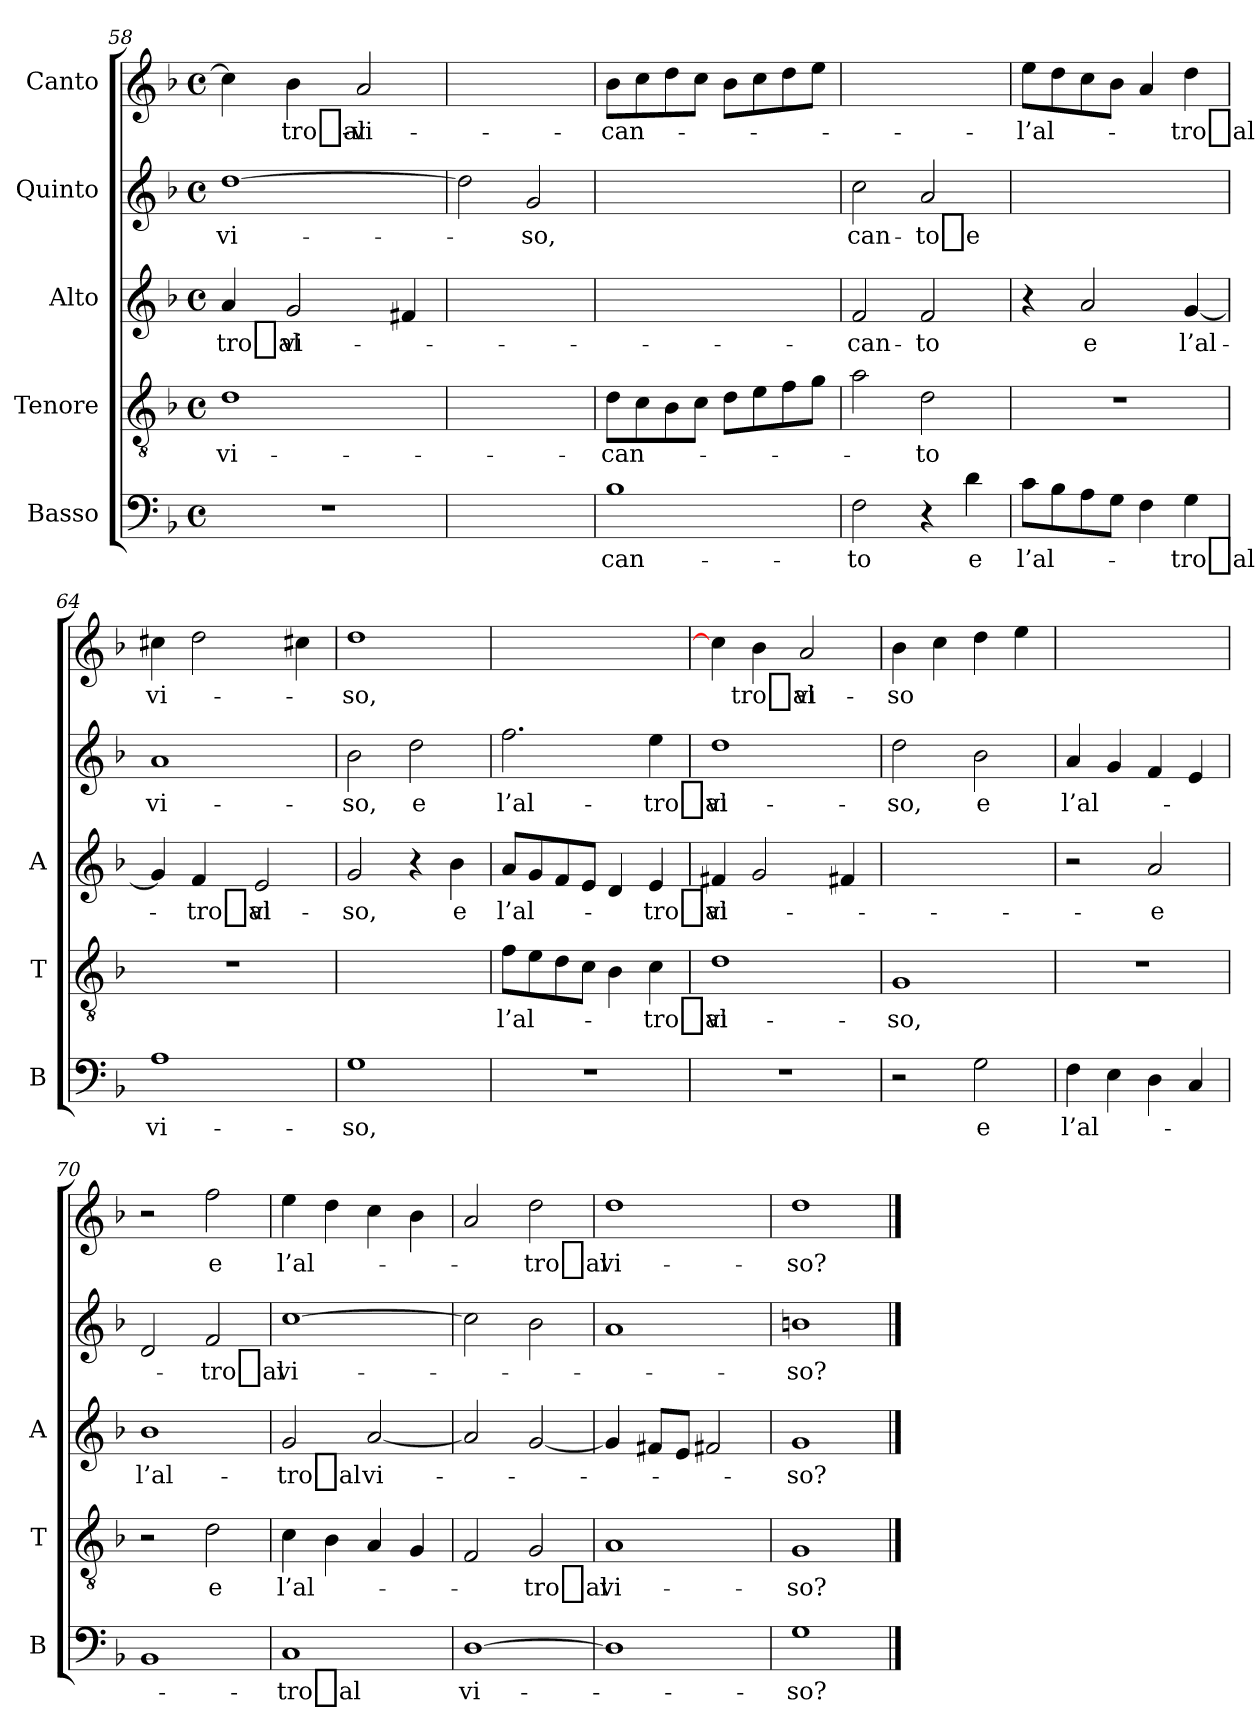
**kern	**text	**kern	**text	**kern	**text	**kern	**text	**kern	**text
*part5	*part5	*part4	*part4	*part3	*part3	*part2	*part2	*part1	*part1
*staff5	*staff5	*staff4	*staff4	*staff3	*staff3	*staff2	*staff2	*staff1	*staff1
*I"Basso	*	*I"Tenore	*	*I"Alto	*	*I"Quinto	*	*I"Canto	*
*I'B	*	*I'T	*	*I'A	*	*	*	*	*
*clefF4	*	*clefGv2	*	*clefG2	*	*clefG2	*	*clefG2	*
*k[b-]	*	*k[b-]	*	*k[b-]	*	*k[b-]	*	*k[b-]	*
*F:	*	*F:	*	*F:	*	*F:	*	*F:	*
*M4/4	*	*M4/4	*	*M4/4	*	*M4/4	*	*M4/4	*
*met(c)	*	*met(c)	*	*met(c)	*	*met(c)	*	*met(c)	*
=58	=58	=58	=58	=58	=58	=58	=58	=58	=58
1r	.	1d	vi-	4a	-tro_al	[1dd	vi-	4cc]	.
.	.	.	.	2g	vi-	.	.	4b-	tro_al-
.	.	.	.	.	.	.	.	2a	vi-
.	.	.	.	4f#X	.	.	.	.	.
=59	=59	=59	=59	=59	=59	=59	=59	=59	=59
1ryy	.	1ryy	.	1ryy	.	2dd]	.	1ryy	.
.	.	.	.	.	.	2g	-so,	.	.
=61	=61	=61	=61	=61	=61	=61	=61	=61	=61
1B-	can-	8dL	can-	1ryy	.	1ryy	.	8b-L	can-
.	.	8c	.	.	.	.	.	8cc	.
.	.	8B-	.	.	.	.	.	8dd	.
.	.	8cJ	.	.	.	.	.	8ccJ	.
.	.	8dL	.	.	.	.	.	8b-L	.
.	.	8e	.	.	.	.	.	8cc	.
.	.	8f	.	.	.	.	.	8dd	.
.	.	8gJ	.	.	.	.	.	8eeJ	.
=62	=62	=62	=62	=62	=62	=62	=62	=62	=62
2F	-to	2a	.	2f	can-	2cc	can-	1ryy	.
4r	.	2d	-to	2f	-to	2a	-to_e	.	.
4d	-e	.	.	.	.	.	.	.	.
=63	=63	=63	=63	=63	=63	=63	=63	=63	=63
8cL	l’al-	1r	.	4r	.	1ryy	.	8eeL	l’al-
8B-	.	.	.	.	.	.	.	8dd	.
8A	.	.	.	2a	-e	.	.	8cc	.
8GJ	.	.	.	.	.	.	.	8b-J	.
4F	.	.	.	.	.	.	.	4a	.
4G	-tro_al	.	.	[4g	l’al-	.	.	4dd	-tro_al
=64	=64	=64	=64	=64	=64	=64	=64	=64	=64
1A	vi-	1r	.	4g]	.	1a	vi-	4cc#X	vi-
.	.	.	.	4f	-tro_al	.	.	2dd	.
.	.	.	.	2e	vi-	.	.	.	.
.	.	.	.	.	.	.	.	4cc#X	.
=65	=65	=65	=65	=65	=65	=65	=65	=65	=65
1G	-so,	1ryy	.	2g	-so,	2b-	-so,	1dd	-so,
.	.	.	.	4r	.	2dd	-e	.	.
.	.	.	.	4b-	-e	.	.	.	.
=66	=66	=66	=66	=66	=66	=66	=66	=66	=66
1r	.	8fL	l’al-	8aL	l’al-	2.ff	l’al-	1ryy	.
.	.	8e	.	8g	.	.	.	.	.
.	.	8d	.	8f	.	.	.	.	.
.	.	8cJ	.	8eJ	.	.	.	.	.
.	.	4B-	.	4d	.	.	.	.	.
.	.	4c	-tro_al	4e	-tro_al	4ee	-tro_al	.	.
=67	=67	=67	=67	=67	=67	=67	=67	=67	=67
1r	.	1d	vi-	4f#X	vi-	1dd	vi-	4cc]	.
.	.	.	.	2g	.	.	.	4b-	-tro_al
.	.	.	.	.	.	.	.	2a	vi-
.	.	.	.	4f#X	.	.	.	.	.
=68	=68	=68	=68	=68	=68	=68	=68	=68	=68
2r	.	1G	-so,	1ryy	.	2dd	-so,	4b-	-so
.	.	.	.	.	.	.	.	4cc	.
2G	-e	.	.	.	.	2b-	-e	4dd	.
.	.	.	.	.	.	.	.	4ee	.
=69	=69	=69	=69	=69	=69	=69	=69	=69	=69
4F	l’al-	1r	.	2r	.	4a	l’al-	1ryy	.
4E	.	.	.	.	.	4g	.	.	.
4D	.	.	.	2a	-e	4f	.	.	.
4C	.	.	.	.	.	4e	.	.	.
=70	=70	=70	=70	=70	=70	=70	=70	=70	=70
1BB-	.	2r	.	1b-	l’al-	2d	.	2r	.
.	.	2d	-e	.	.	2f	-tro_al	2ff	-e
=71	=71	=71	=71	=71	=71	=71	=71	=71	=71
1C	-tro_al	4c	l’al-	2g	-tro_al	[1cc	vi-	4ee	l’al-
.	.	4B-	.	.	.	.	.	4dd	.
.	.	4A	.	[2a	vi-	.	.	4cc	.
.	.	4G	.	.	.	.	.	4b-	.
=72	=72	=72	=72	=72	=72	=72	=72	=72	=72
[1D	vi-	2F	.	2a]	.	2cc]	.	2a	.
.	.	2G	-tro_al	[2g	.	2b-	.	2dd	-tro_al
=73	=73	=73	=73	=73	=73	=73	=73	=73	=73
1D]	.	1A	vi-	4g]	.	1a	.	1dd	vi-
.	.	.	.	8f#XL	.	.	.	.	.
.	.	.	.	8eJ	.	.	.	.	.
.	.	.	.	2f#X	.	.	.	.	.
=74	=74	=74	=74	=74	=74	=74	=74	=74	=74
1G	-so?	1G	-so?	1g	-so?	1bn	-so?	1dd	-so?
==	==	==	==	==	==	==	==	==	==
*-	*-	*-	*-	*-	*-	*-	*-	*-	*-
